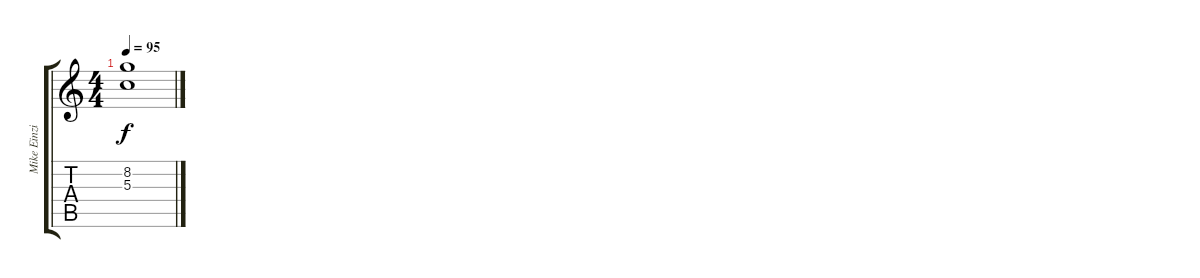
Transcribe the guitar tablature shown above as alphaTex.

\track ("Mike Einziger - Guitar" "Mike Einzi") {instrument electricguitarclean}
\staff {score tabs}
\tuning (E4 B3 G3 D3 A2 E2) {hide}
\ts (4 4)
\tempo 95
\clef g2
\ks aminor
(8.2 5.3).1{dy f}
